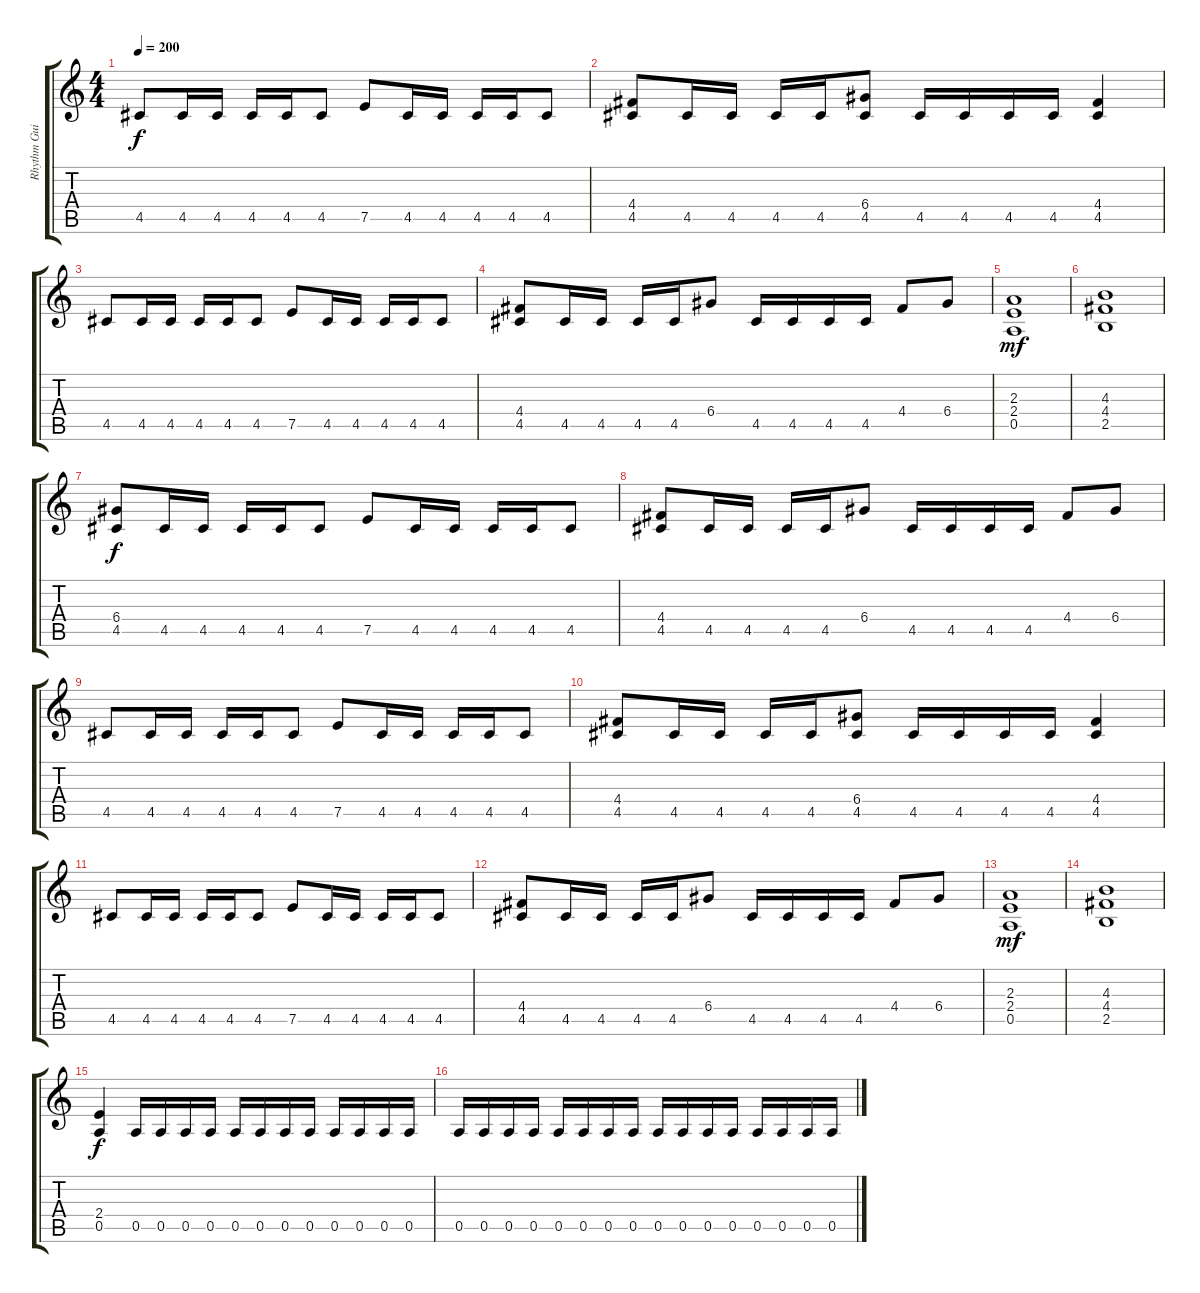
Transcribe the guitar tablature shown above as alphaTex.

\track ("Rhythm Guitar" "Rhythm Gui") {instrument distortionguitar}
\staff {score tabs}
\tuning (E4 B3 G3 D3 A2 E2) {hide}
\ts (4 4)
\tempo 200
\clef g2
\ks c
4.5.8{dy f} 4.5.16 4.5.16 4.5.16 4.5.16 4.5.8 7.5.8 4.5.16 4.5.16 4.5.16 4.5.16 4.5.8 |
(4.4 4.5).8 4.5.16 4.5.16 4.5.16 4.5.16 (6.4 4.5).8 4.5.16 4.5.16 4.5.16 4.5.16 (4.4 4.5).4 |
4.5.8 4.5.16 4.5.16 4.5.16 4.5.16 4.5.8 7.5.8 4.5.16 4.5.16 4.5.16 4.5.16 4.5.8 |
(4.4 4.5).8 4.5.16 4.5.16 4.5.16 4.5.16 6.4.8 4.5.16 4.5.16 4.5.16 4.5.16 4.4.8 6.4.8 |
(2.3 2.4 0.5).1{dy mf} |
(4.3 4.4 2.5).1 |
(6.4 4.5).8{dy f} 4.5.16 4.5.16 4.5.16 4.5.16 4.5.8 7.5.8 4.5.16 4.5.16 4.5.16 4.5.16 4.5.8 |
(4.4 4.5).8 4.5.16 4.5.16 4.5.16 4.5.16 6.4.8 4.5.16 4.5.16 4.5.16 4.5.16 4.4.8 6.4.8 |
4.5.8 4.5.16 4.5.16 4.5.16 4.5.16 4.5.8 7.5.8 4.5.16 4.5.16 4.5.16 4.5.16 4.5.8 |
(4.4 4.5).8 4.5.16 4.5.16 4.5.16 4.5.16 (6.4 4.5).8 4.5.16 4.5.16 4.5.16 4.5.16 (4.4 4.5).4 |
4.5.8 4.5.16 4.5.16 4.5.16 4.5.16 4.5.8 7.5.8 4.5.16 4.5.16 4.5.16 4.5.16 4.5.8 |
(4.4 4.5).8 4.5.16 4.5.16 4.5.16 4.5.16 6.4.8 4.5.16 4.5.16 4.5.16 4.5.16 4.4.8 6.4.8 |
(2.3 2.4 0.5).1{dy mf} |
(4.3 4.4 2.5).1 |
(2.4 0.5).4{dy f} 0.5.16 0.5.16 0.5.16 0.5.16 0.5.16 0.5.16 0.5.16 0.5.16 0.5.16 0.5.16 0.5.16 0.5.16 |
0.5.16 0.5.16 0.5.16 0.5.16 0.5.16 0.5.16 0.5.16 0.5.16 0.5.16 0.5.16 0.5.16 0.5.16 0.5.16 0.5.16 0.5.16 0.5.16
